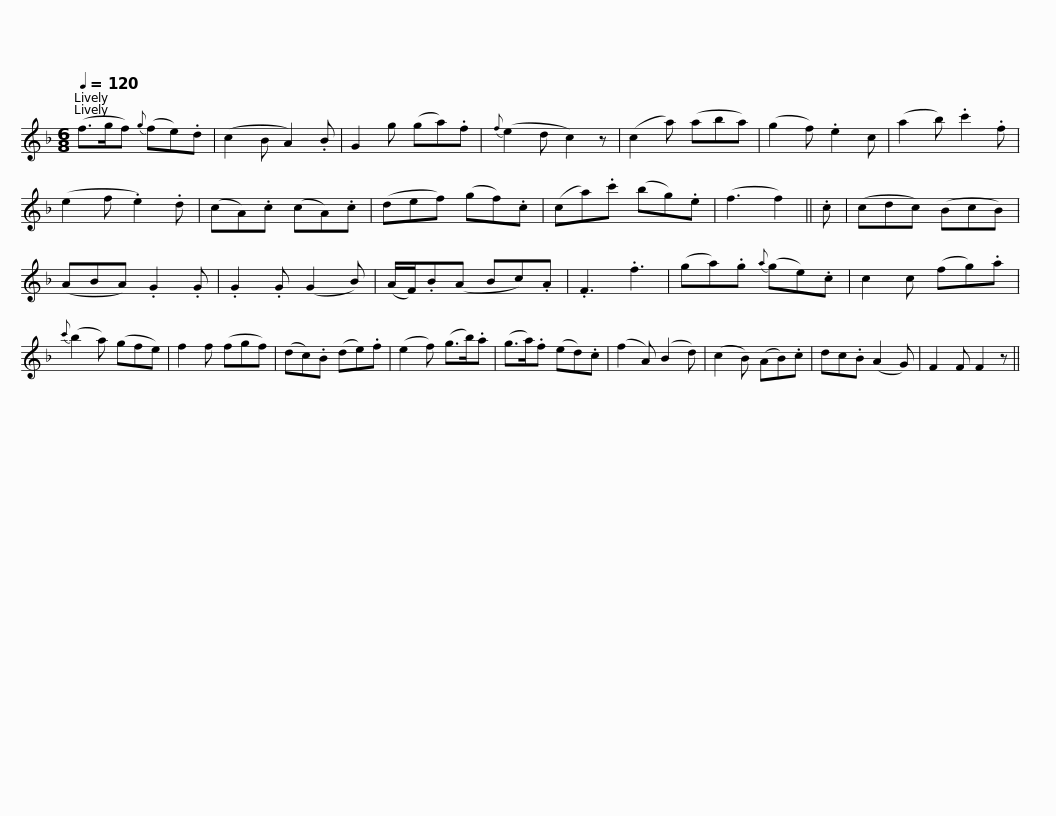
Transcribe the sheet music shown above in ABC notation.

X:1
L:1/8
Q:1/4=120
M:6/8
I:linebreak $
K:F
V:1 treble
V:1
 (f>gf){g} (fe).d | (c2 B A2) .B | G2 g (ga).f |{f} (e2 d c2) z | (c2 a) (aba) | %5
 (g2 f) .e2 c | (a2 b) .c'2 .f | (e2 f .e2) .d |$ (cA).c (cA).c | (def) (gf).c | %10
 (ca).c' (bg).e | (f3 f2) || .c | (cdc) (BcB) | (ABA) .G2 .G | %15
 .G2 .G (G2 B) |$ (A/F/).B(A Bc).A | .F3 .f3 | (ga).g{a} (ge).c | c2 c (fg).a | %20
{c'} (b2 a) (gfe) | f2 f (fgf) | (dc).B (de).f |$ (e2 f) (g>b).a | (g>a).f (ed).c | %25
 (f2 A) (B2 d) | (c2 B) (AB).c | dc.B (A2 G) | F2 F F2 z || %29
